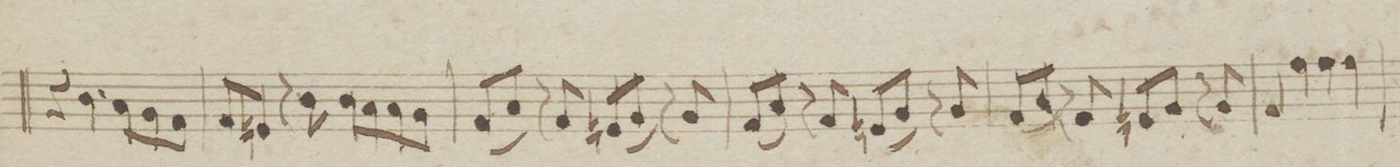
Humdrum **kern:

**kern	**dynam
*I"Violin 2do	*
*clefG2	*
*k[b-e-]	*
*met(c)	*
*M4/4	*
4r	.
4.b-\	.
8a\L	.
8g\	.
8f\J	.
=43	=43
8f/L	.
8en/J	.
8r	.
8b-\	.
8b-\L	.
8a\	.
8a\	.
8g\J	.
=44	=44
(8f/L	.
8a/J)	.
8r	.
8f/	.
(8en/L	.
8g/J)	.
8r	.
8g/	.
=45	=45
(8f/L	.
8a/J)	.
8r	.
8f/	.
(8en/L	.
8g/J)	.
8r	.
8g/	.
=46	=46
(8f/L	.
8a/J)	.
8r	.
8f/	.
8en/L	.
8g/J	.
8r	.
8g/	.
=47	=47
4f/	.
4ff\	.
4ff\	.
4ff\	.
=48	=48
*-	*-
